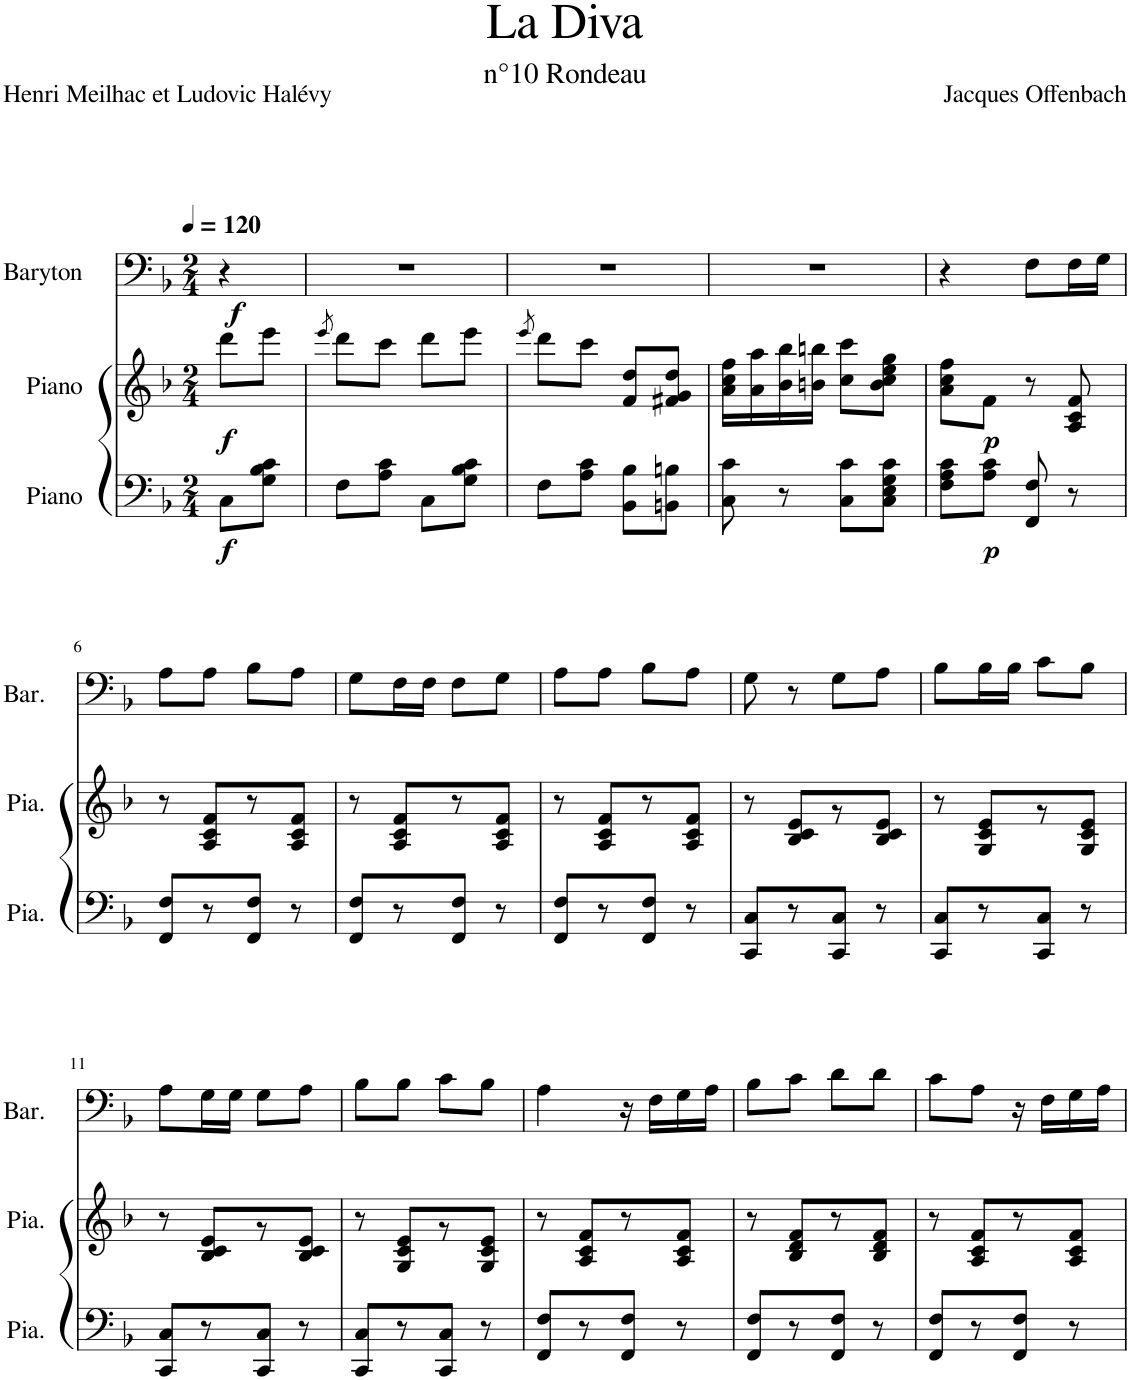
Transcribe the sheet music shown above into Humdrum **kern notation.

**kern	**dynam	**kern	**dynam	**kern	**dynam
*part3	*part3	*part2	*part2	*part1	*part1
*staff3	*staff3	*staff2	*staff2	*staff1	*staff1
*I"Piano	*	*I"Piano	*	*I"Baryton	*
*I'Pia.	*	*I'Pia.	*	*I'Bar.	*
*clefF4	*	*clefG2	*	*clefF4	*
*k[b-]	*	*k[b-]	*	*k[b-]	*
*M2/4	*	*M2/4	*	*M2/4	*
*MM120	*	*MM120	*	*MM120	*
=1	=1	=1	=1	=1	=1
!	!LO:DY:b	!	!LO:DY:b	!	!LO:DY:b
8C\L	f	8ddd\L	f	4r	f
8G\ 8B-\ 8c\J	.	8eee\J	.	.	.
=2	=2	=2	=2	=2	=2
.	.	8qeee/	.	.	.
8F\L	.	8ddd\L	.	2r	.
8A\ 8c\J	.	8ccc\J	.	.	.
8C\L	.	8ddd\L	.	.	.
8G\ 8B-\ 8c\J	.	8eee\J	.	.	.
=3	=3	=3	=3	=3	=3
.	.	8qeee/	.	.	.
8F\L	.	8ddd\L	.	2r	.
8A\ 8c\J	.	8ccc\J	.	.	.
8BB-\ 8B-\L	.	8f/ 8dd/L	.	.	.
8BBn\ 8Bn\J	.	8f#X/ 8g/ 8dd/J	.	.	.
=4	=4	=4	=4	=4	=4
8C\ 8c\	.	16a\ 16cc\ 16ff\LL	.	2r	.
.	.	16a\ 16aa\	.	.	.
8r	.	16b-\ 16bb-\	.	.	.
.	.	16bn\ 16bbn\JJ	.	.	.
8C\ 8c\L	.	8cc\ 8ccc\L	.	.	.
8C\ 8E\ 8G\ 8c\J	.	8b\ 8cc\ 8ee\ 8gg\J	.	.	.
=5	=5	=5	=5	=5	=5
8F\ 8A\ 8c\L	.	8a\ 8cc\ 8ff\L	.	4r	.
!	!LO:DY:b	!	!LO:DY:b	!	!
8A\ 8c\J	p	8f\J	p	.	.
8FF/ 8F/	.	8r	.	8F\L	.
8r	.	8A/ 8c/ 8f/	.	16F\L	.
.	.	.	.	16G\JJ	.
!!LO:LB:g=z
=6	=6	=6	=6	=6	=6
8FF/ 8F/L	.	8r	.	8A\L	.
8r	.	8A/ 8c/ 8f/L	.	8A\J	.
8FF/ 8F/J	.	8r	.	8B-\L	.
8r	.	8A/ 8c/ 8f/J	.	8A\J	.
=7	=7	=7	=7	=7	=7
8FF/ 8F/L	.	8r	.	8G\L	.
8r	.	8A/ 8c/ 8f/L	.	16F\L	.
.	.	.	.	16F\JJ	.
8FF/ 8F/J	.	8r	.	8F\L	.
8r	.	8A/ 8c/ 8f/J	.	8G\J	.
=8	=8	=8	=8	=8	=8
8FF/ 8F/L	.	8r	.	8A\L	.
8r	.	8A/ 8c/ 8f/L	.	8A\J	.
8FF/ 8F/J	.	8r	.	8B-\L	.
8r	.	8A/ 8c/ 8f/J	.	8A\J	.
=9	=9	=9	=9	=9	=9
8CC/ 8C/L	.	8r	.	8G\	.
8r	.	8B-/ 8c/ 8e/L	.	8r	.
8CC/ 8C/J	.	8r	.	8G\L	.
8r	.	8B-/ 8c/ 8e/J	.	8A\J	.
=10	=10	=10	=10	=10	=10
8CC/ 8C/L	.	8r	.	8B-\L	.
8r	.	8G/ 8c/ 8e/L	.	16B-\L	.
.	.	.	.	16B-\JJ	.
8CC/ 8C/J	.	8r	.	8c\L	.
8r	.	8G/ 8c/ 8e/J	.	8B-\J	.
!!LO:LB:g=z
=11	=11	=11	=11	=11	=11
8CC/ 8C/L	.	8r	.	8A\L	.
8r	.	8B-/ 8c/ 8e/L	.	16G\L	.
.	.	.	.	16G\JJ	.
8CC/ 8C/J	.	8r	.	8G\L	.
8r	.	8B-/ 8c/ 8e/J	.	8A\J	.
=12	=12	=12	=12	=12	=12
8CC/ 8C/L	.	8r	.	8B-\L	.
8r	.	8G/ 8c/ 8e/L	.	8B-\J	.
8CC/ 8C/J	.	8r	.	8c\L	.
8r	.	8G/ 8c/ 8e/J	.	8B-\J	.
=13	=13	=13	=13	=13	=13
8FF/ 8F/L	.	8r	.	4A\	.
8r	.	8A/ 8c/ 8f/L	.	.	.
8FF/ 8F/J	.	8r	.	16r	.
.	.	.	.	16F\LL	.
8r	.	8A/ 8c/ 8f/J	.	16G\	.
.	.	.	.	16A\JJ	.
=14	=14	=14	=14	=14	=14
8FF/ 8F/L	.	8r	.	8B-\L	.
8r	.	8B-/ 8d/ 8f/L	.	8c\J	.
8FF/ 8F/J	.	8r	.	8d\L	.
8r	.	8B-/ 8d/ 8f/J	.	8d\J	.
=15	=15	=15	=15	=15	=15
8FF/ 8F/L	.	8r	.	8c\L	.
8r	.	8A/ 8c/ 8f/L	.	8A\J	.
8FF/ 8F/J	.	8r	.	16r	.
.	.	.	.	16F\LL	.
8r	.	8A/ 8c/ 8f/J	.	16G\	.
.	.	.	.	16A\JJ	.
=	=	=	=	=	=
*-	*-	*-	*-	*-	*-
